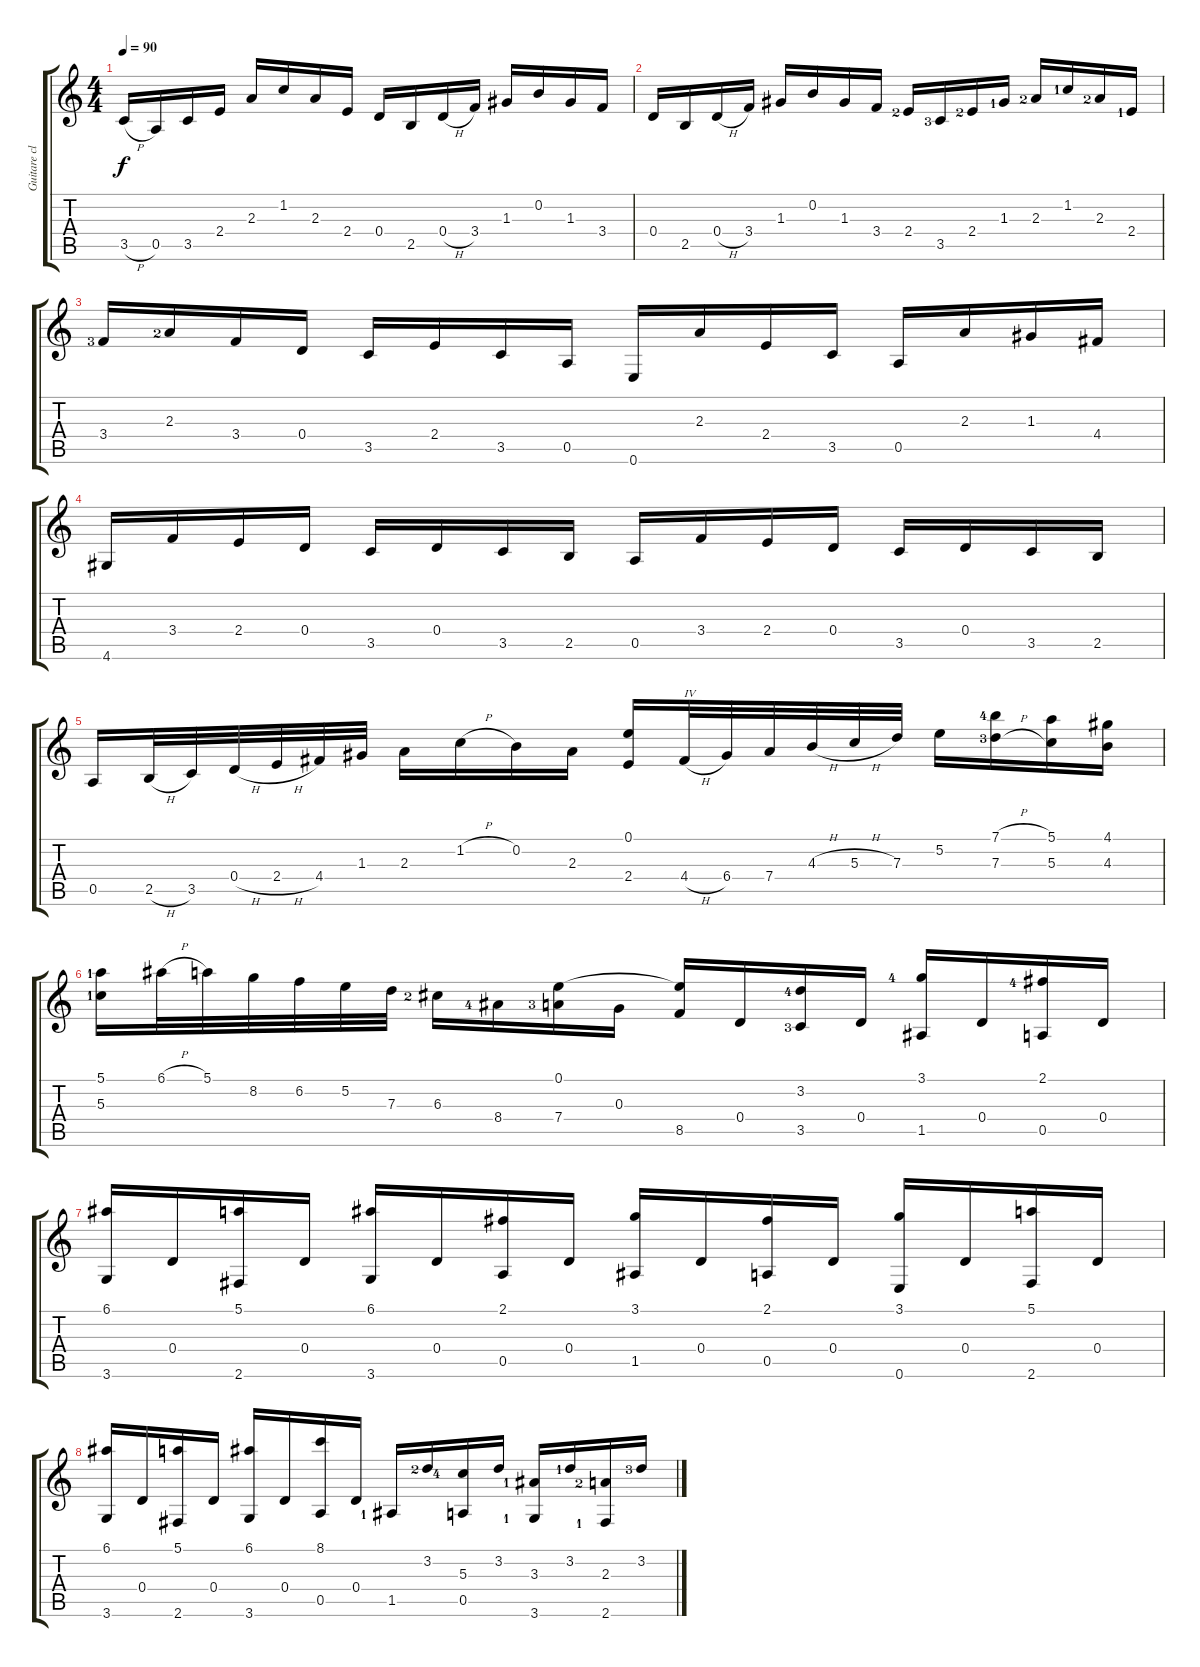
\track ("Guitare classique" "Guitare cl") {instrument acousticguitarnylon}
\staff {score tabs}
\tuning (E4 B3 G3 D3 A2 E2) {hide}
\ts (4 4)
\tempo 90
\clef g2
\ks c
3.5{h}.16{dy f} 0.5.16 3.5.16 2.4.16 2.3.16 1.2.16 2.3.16 2.4.16 0.4.16 2.5.16 0.4{h}.16 3.4.16 1.3.16 0.2.16 1.3.16 3.4.16 |
0.4.16 2.5.16 0.4{h}.16 3.4.16 1.3.16 0.2.16 1.3.16 3.4.16 2.4{lf 3}.16 3.5{lf 4}.16 2.4{lf 3}.16 1.3{lf 2}.16 2.3{lf 3}.16 1.2{lf 2}.16 2.3{lf 3}.16 2.4{lf 2}.16 |
3.4{lf 4}.16 2.3{lf 3}.16 3.4.16 0.4.16 3.5.16 2.4.16 3.5.16 0.5.16 0.6.16 2.3.16 2.4.16 3.5.16 0.5.16 2.3.16 1.3.16 4.4.16 |
4.6.16 3.4.16 2.4.16 0.4.16 3.5.16 0.4.16 3.5.16 2.5.16 0.5.16 3.4.16 2.4.16 0.4.16 3.5.16 0.4.16 3.5.16 2.5.16 |
0.5.16 2.5{h}.32 3.5.32 0.4{h}.32 2.4{h}.32 4.4.32 1.3.32 2.3.16 1.2{h}.16 0.2.16 2.3.16 (0.1 2.4).16 4.4{h}.32{txt "IV"} 6.4.32 7.4.32 4.3{h}.32 5.3{h}.32 7.3.32 5.2.16 (7.1{h lf 5} 7.3{h lf 4}).16 (5.1 5.3).16 (4.1 4.3).16 |
(5.1{lf 2} 5.3{lf 2}).16 6.1{h}.32 5.1.32 8.2.32 6.2.32 5.2.32 7.3.32 6.3{lf 3}.16 8.4{lf 5}.16 (0.1 7.4{lf 4}).16 0.3.16 (0.1{t} 8.5).16 0.4.16 (3.2{lf 5} 3.5{lf 4}).16 0.4.16 (3.1{lf 5} 1.5).16 0.4.16 (2.1{lf 5} 0.5).16 0.4.16 |
(6.1 3.6).16 0.4.16 (5.1 2.6).16 0.4.16 (6.1 3.6).16 0.4.16 (2.1 0.5).16 0.4.16 (3.1 1.5).16 0.4.16 (2.1 0.5).16 0.4.16 (3.1 0.6).16 0.4.16 (5.1 2.6).16 0.4.16 |
(6.1 3.6).16 0.4.16 (5.1 2.6).16 0.4.16 (6.1 3.6).16 0.4.16 (8.1 0.5).16 0.4.16 1.5{lf 2}.16 3.2{lf 3}.16 (5.3{lf 5} 0.5).16 3.2.16 (3.3{lf 2} 3.6{lf 2}).16 3.2{lf 2}.16 (2.3{lf 3} 2.6{lf 2}).16 3.2{lf 4}.16
